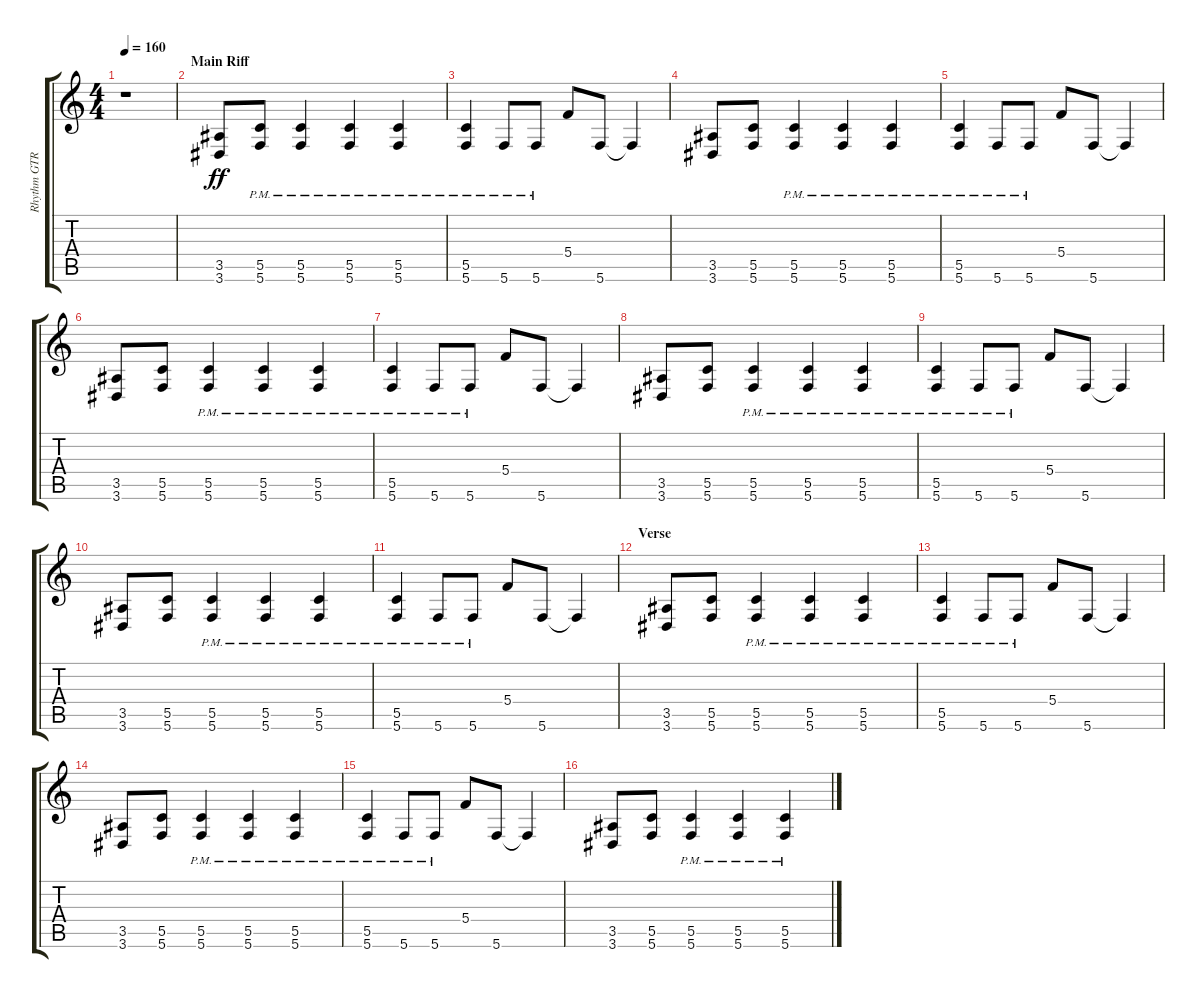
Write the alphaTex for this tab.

\track ("Rhythm GTR 1" "Rhythm GTR") {instrument overdrivenguitar}
\staff {score tabs}
\tuning (D4 A3 F3 C3 G2 C2) {hide}
\ts (4 4)
\tempo 160
\clef g2
\ks aminor
r.1{dy ff} |
\section ("" "Main Riff")
(3.5 3.6).8 (5.5{pm} 5.6{pm}).8 (5.5{pm} 5.6{pm}).4 (5.5{pm} 5.6{pm}).4 (5.5{pm} 5.6{pm}).4 |
(5.5{pm} 5.6{pm}).4 5.6{pm}.8 5.6{pm}.8 5.4.8 5.6.8 5.6{t}.4 |
(3.5 3.6).8 (5.5 5.6).8 (5.5{pm} 5.6{pm}).4 (5.5{pm} 5.6{pm}).4 (5.5{pm} 5.6{pm}).4 |
(5.5{pm} 5.6{pm}).4 5.6{pm}.8 5.6{pm}.8 5.4.8 5.6.8 5.6{t}.4 |
(3.5 3.6).8 (5.5 5.6).8 (5.5{pm} 5.6{pm}).4 (5.5{pm} 5.6{pm}).4 (5.5{pm} 5.6{pm}).4 |
(5.5{pm} 5.6{pm}).4 5.6{pm}.8 5.6{pm}.8 5.4.8 5.6.8 5.6{t}.4 |
(3.5 3.6).8 (5.5 5.6).8 (5.5{pm} 5.6{pm}).4 (5.5{pm} 5.6{pm}).4 (5.5{pm} 5.6{pm}).4 |
(5.5{pm} 5.6{pm}).4 5.6{pm}.8 5.6{pm}.8 5.4.8 5.6.8 5.6{t}.4 |
(3.5 3.6).8 (5.5 5.6).8 (5.5{pm} 5.6{pm}).4 (5.5{pm} 5.6{pm}).4 (5.5{pm} 5.6{pm}).4 |
(5.5{pm} 5.6{pm}).4 5.6{pm}.8 5.6{pm}.8 5.4.8 5.6.8 5.6{t}.4 |
\section ("" "Verse")
(3.5 3.6).8 (5.5 5.6).8 (5.5{pm} 5.6{pm}).4 (5.5{pm} 5.6{pm}).4 (5.5{pm} 5.6{pm}).4 |
(5.5{pm} 5.6{pm}).4 5.6{pm}.8 5.6{pm}.8 5.4.8 5.6.8 5.6{t}.4 |
(3.5 3.6).8 (5.5 5.6).8 (5.5{pm} 5.6{pm}).4 (5.5{pm} 5.6{pm}).4 (5.5{pm} 5.6{pm}).4 |
(5.5{pm} 5.6{pm}).4 5.6{pm}.8 5.6{pm}.8 5.4.8 5.6.8 5.6{t}.4 |
(3.5 3.6).8 (5.5 5.6).8 (5.5{pm} 5.6{pm}).4 (5.5{pm} 5.6{pm}).4 (5.5{pm} 5.6{pm}).4
